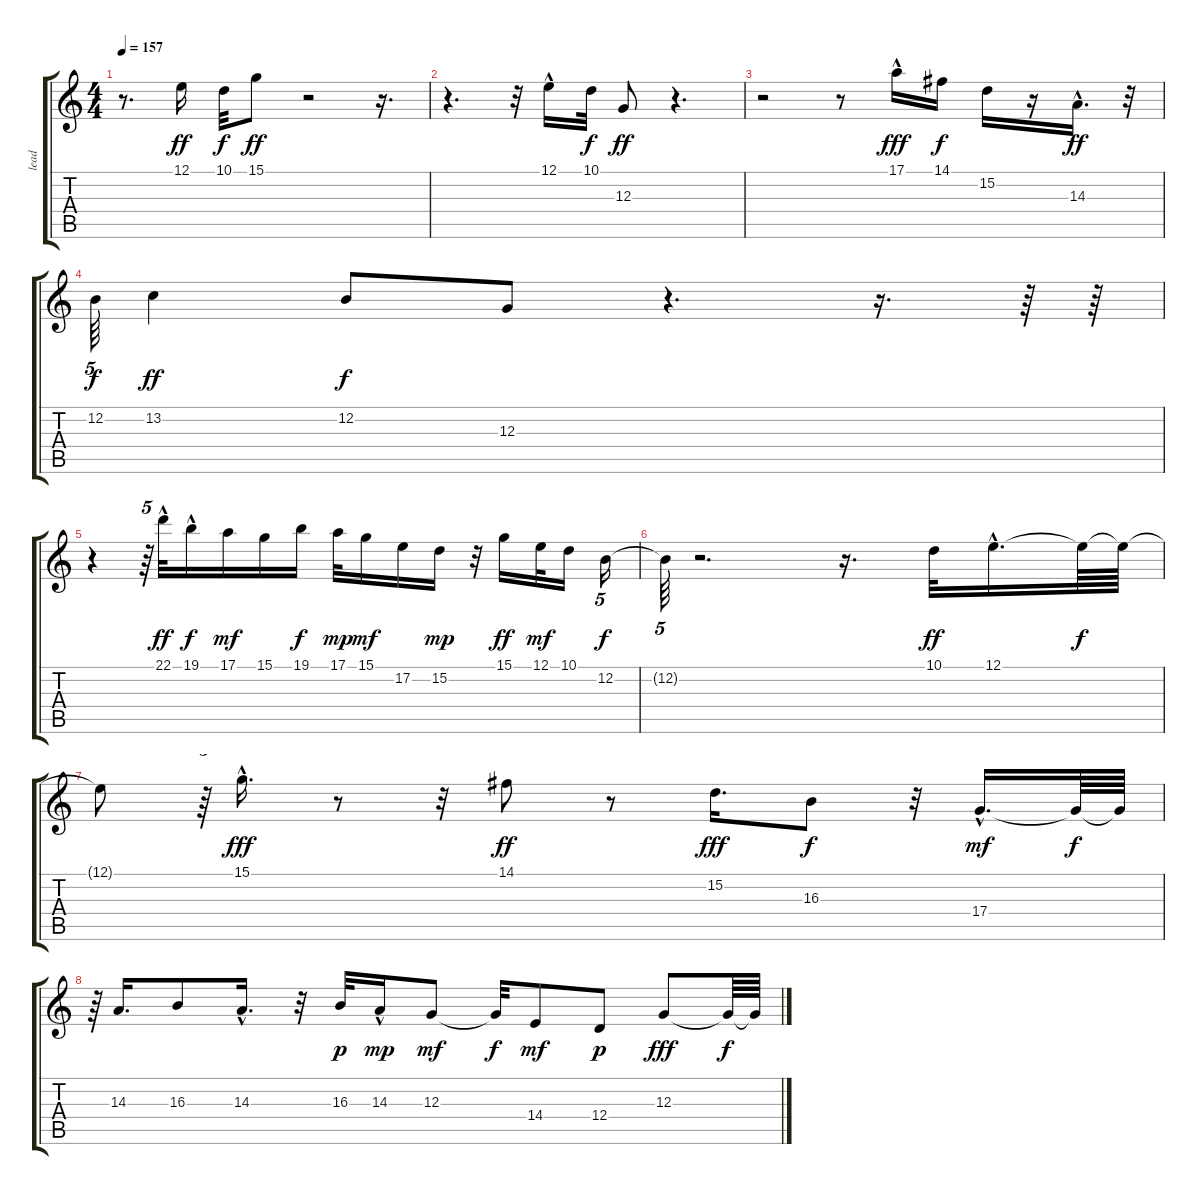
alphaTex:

\track ("lead    " "lead    ") {instrument lead8bassandlead}
\staff {score tabs}
\tuning (E4 B3 G3 D3 A2 E2) {hide}
\ts (4 4)
\tempo 157
\clef g2
\ks c
r.8{d dy f} 12.1.16{dy ff} 10.1.32{dy f} 15.1.8{dy ff} r.2 r.16{d} |
r.4{d} r.32 12.1{hac}.16 10.1.32{dy f} 12.3.8{dy ff} r.4{d} |
r.2 r.8 17.1{hac}.16{dy fff} 14.1.16{dy f} 15.2.16 r.16 14.3{hac}.16{d dy ff} r.32 |
12.2.64{tu (5 4) dy f} 13.2.4{dy ff} 12.2.8{dy f} 12.3.8 r.4{d} r.16{d} r.64 r.64 |
r.4 r.64{tu (5 4)} 22.1{hac}.32{dy ff} 19.1{hac}.16{dy f} 17.1.16{dy mf} 15.1.16 19.1.16{dy f} 17.1.32{dy mp} 15.1.16{dy mf} 17.2.16 15.2.16{dy mp} r.32 15.1.16{dy ff} 12.1.32{dy mf} 10.1.16 12.2.16{tu (5 4) dy f} |
12.2{t}.64{tu (5 4)} r.2{d} r.16{d} 10.1.32{dy ff} 12.1{hac}.16{d} 12.1{t}.64{dy f} 12.1{t}.64 |
12.1{t}.8 r.64{tu (5 4)} 15.1{hac}.16{d dy fff} r.8 r.32 14.1.8{dy ff} r.8 15.2.16{d dy fff} 16.3.8{dy f} r.32 17.4{hac}.16{d dy mf} 17.4{t}.64{dy f} 17.4{t}.64 |
r.64{tu (5 4)} 14.3.16{d} 16.3.8 14.3{hac}.16{d} r.32 16.3.32{dy p} 14.3{hac}.16{dy mp} 12.3.8{dy mf} 12.3{t}.32{dy f} 14.4.8{dy mf} 12.4.8{dy p} 12.3.8{dy fff} 12.3{t}.64{dy f} 12.3{t}.64
